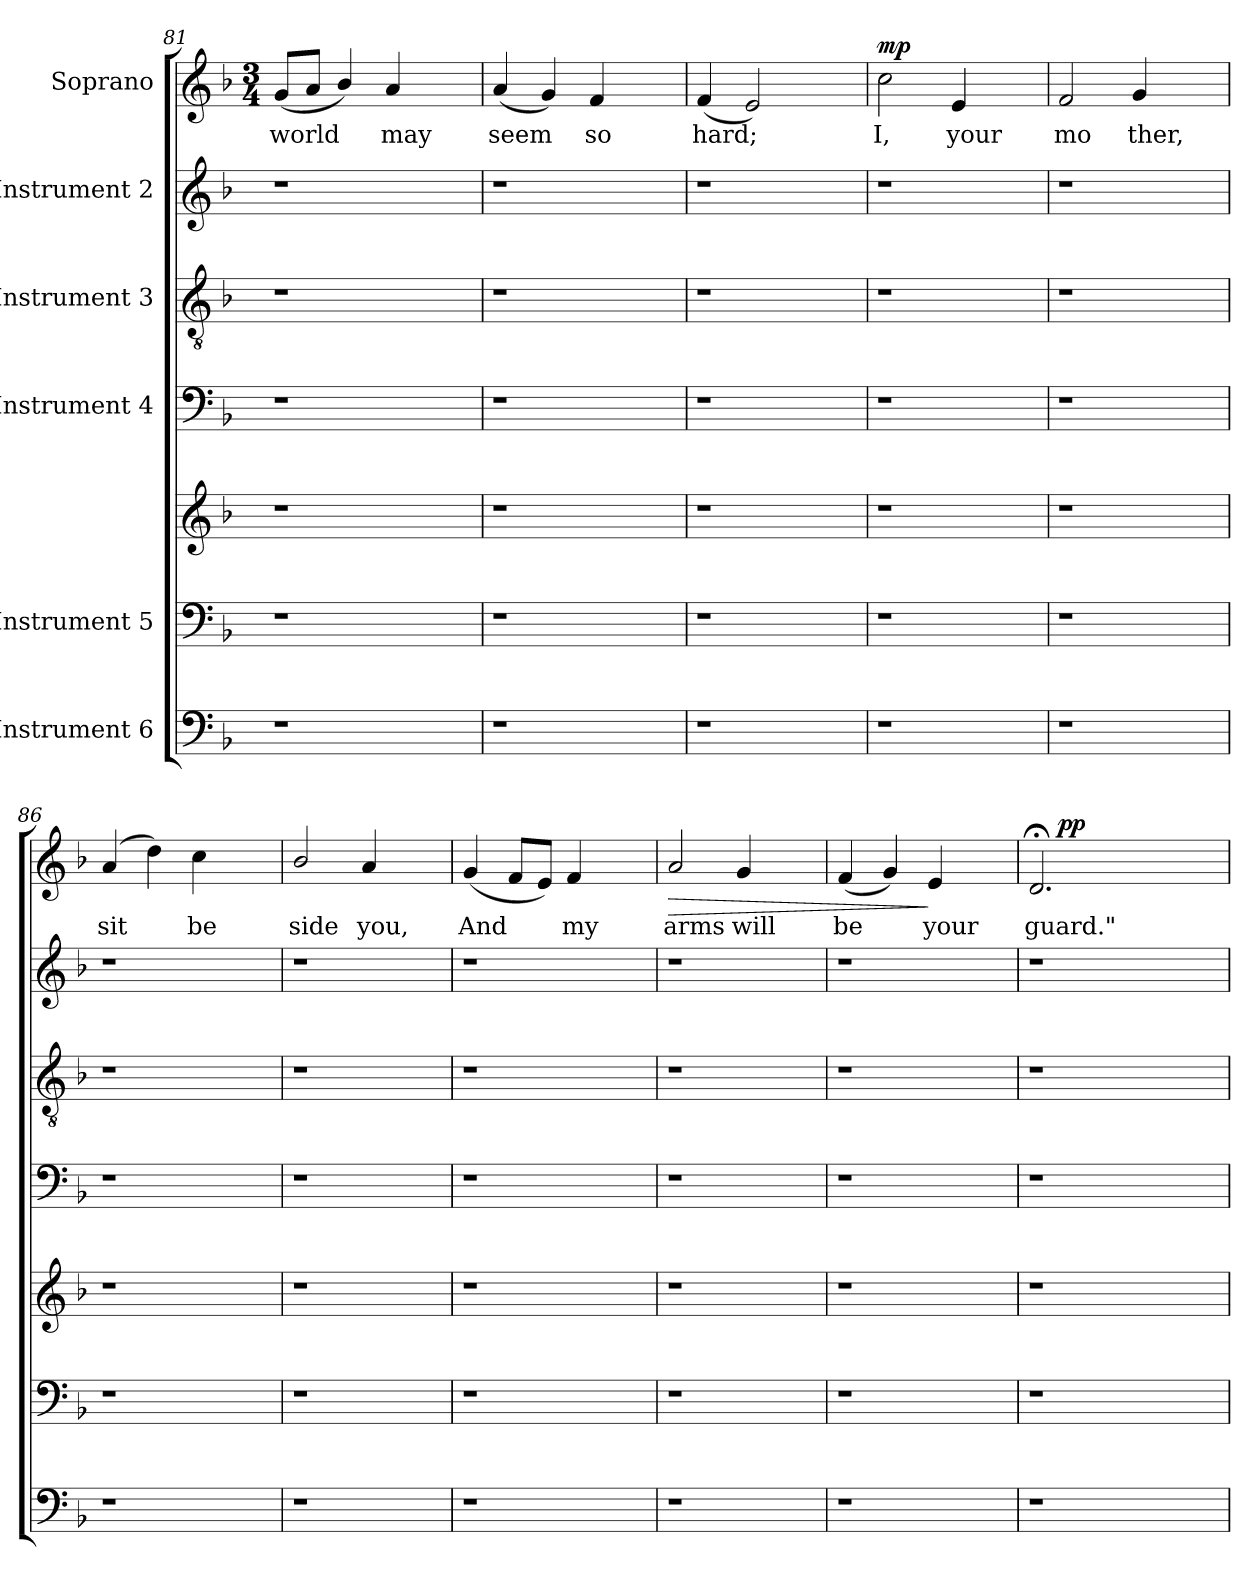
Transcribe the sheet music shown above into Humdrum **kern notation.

**kern	**kern	**kern	**kern	**kern	**kern	**kern	**text	**dynam
*part6	*part5	*part5	*part4	*part3	*part2	*part1	*part1	*part1
*staff7	*staff6	*staff5	*staff4	*staff3	*staff2	*staff1	*staff1	*staff1
*I"Instrument 6	*I"Instrument 5	*	*I"Instrument 4	*I"Instrument 3	*I"Instrument 2	*I"Soprano	*	*
*clefF4	*clefF4	*clefG2	*clefF4	*clefGv2	*clefG2	*clefG2	*	*
*k[b-]	*k[b-]	*k[b-]	*k[b-]	*k[b-]	*k[b-]	*k[b-]	*	*
*F:	*F:	*F:	*F:	*F:	*F:	*F:	*	*
*	*	*	*	*	*	*M3/4	*	*
=81	=81	=81	=81	=81	=81	=81	=81	=81
!	!	!	!	!	!	!	!LO:LY:b	!
1r	1r	1r	1r	1r	1r	(<8g/L	world	.
.	.	.	.	.	.	8a/J	.	.
.	.	.	.	.	.	4b-/)	.	.
!	!	!	!	!	!	!	!LO:LY:b:cj	!
.	.	.	.	.	.	4a/	may	.
.	.	.	.	.	.	4ryy	.	.
=82	=82	=82	=82	=82	=82	=82	=82	=82
!	!	!	!	!	!	!	!LO:LY:b	!
1r	1r	1r	1r	1r	1r	(<4a/	seem	.
.	.	.	.	.	.	4g/)	.	.
!	!	!	!	!	!	!	!LO:LY:b:cj	!
.	.	.	.	.	.	4f/	so	.
.	.	.	.	.	.	4ryy	.	.
=83	=83	=83	=83	=83	=83	=83	=83	=83
!	!	!	!	!	!	!	!LO:LY:b	!
1r	1r	1r	1r	1r	1r	(<4f/	hard;	.
.	.	.	.	.	.	2e/)	.	.
.	.	.	.	.	.	4ryy	.	.
!!LO:LB:g=z
=84	=84	=84	=84	=84	=84	=84	=84	=84
!	!	!	!	!	!	!	!LO:LY:b:cj	!LO:DY:a
1r	1r	1r	1r	1r	1r	2cc\	I,	mp
!	!	!	!	!	!	!	!LO:LY:b:cj	!
.	.	.	.	.	.	4e/	your	.
.	.	.	.	.	.	4ryy	.	.
=85	=85	=85	=85	=85	=85	=85	=85	=85
!	!	!	!	!	!	!	!LO:LY:b:cj	!
1r	1r	1r	1r	1r	1r	2f/	mo	.
!	!	!	!	!	!	!	!LO:LY:b:cj	!
.	.	.	.	.	.	4g/	ther,	.
.	.	.	.	.	.	4ryy	.	.
=86	=86	=86	=86	=86	=86	=86	=86	=86
!	!	!	!	!	!	!	!LO:LY:b	!
1r	1r	1r	1r	1r	1r	(>4a/	sit	.
.	.	.	.	.	.	4dd\)	.	.
!	!	!	!	!	!	!	!LO:LY:b:cj	!
.	.	.	.	.	.	4cc\	be	.
.	.	.	.	.	.	4ryy	.	.
=87	=87	=87	=87	=87	=87	=87	=87	=87
!	!	!	!	!	!	!	!LO:LY:b:cj	!
1r	1r	1r	1r	1r	1r	2b-/	side	.
!	!	!	!	!	!	!	!LO:LY:b:cj	!
.	.	.	.	.	.	4a/	you,	.
.	.	.	.	.	.	4ryy	.	.
=88	=88	=88	=88	=88	=88	=88	=88	=88
!	!	!	!	!	!	!	!LO:LY:b	!
1r	1r	1r	1r	1r	1r	(<4g/	And	.
.	.	.	.	.	.	8f/L	.	.
.	.	.	.	.	.	8e/J)	.	.
!	!	!	!	!	!	!	!LO:LY:b:cj	!
.	.	.	.	.	.	4f/	my	.
.	.	.	.	.	.	4ryy	.	.
=89	=89	=89	=89	=89	=89	=89	=89	=89
!	!	!	!	!	!	!	!LO:LY:b:cj	!LO:HP:b
1r	1r	1r	1r	1r	1r	2a/	arms	>
!	!	!	!	!	!	!	!LO:LY:b:cj	!
.	.	.	.	.	.	4g/	will	.
.	.	.	.	.	.	4ryy	.	.
=90	=90	=90	=90	=90	=90	=90	=90	=90
!	!	!	!	!	!	!	!LO:LY:b:cj	!
1r	1r	1r	1r	1r	1r	(<4f/	be	.
.	.	.	.	.	.	4g/)	.	.
!	!	!	!	!	!	!	!LO:LY:b:cj	!
.	.	.	.	.	.	4e/	your	]
.	.	.	.	.	.	4ryy	.	.
=91	=91	=91	=91	=91	=91	=91	=91	=91
!	!	!	!	!	!	!	!LO:LY:b:cj	!
*	*	*	*	*	*	*^	*	*
1r	1r	1r	1r	1r	1r	2.d;</	16ryy	guard."	.
.	.	.	.	.	.	.	64ryy	.	.
!	!	!	!	!	!	!	!	!	!LO:DY:a
.	.	.	.	.	.	.	2ryy	.	pp
.	.	.	.	.	.	.	4ryy	.	.
.	.	.	.	.	.	4ryy	.	.	.
.	.	.	.	.	.	.	8ryy	.	.
.	.	.	.	.	.	.	32.ryy	.	.
*	*	*	*	*	*	*v	*v	*	*
=	=	=	=	=	=	=	=	=
*-	*-	*-	*-	*-	*-	*-	*-	*-
